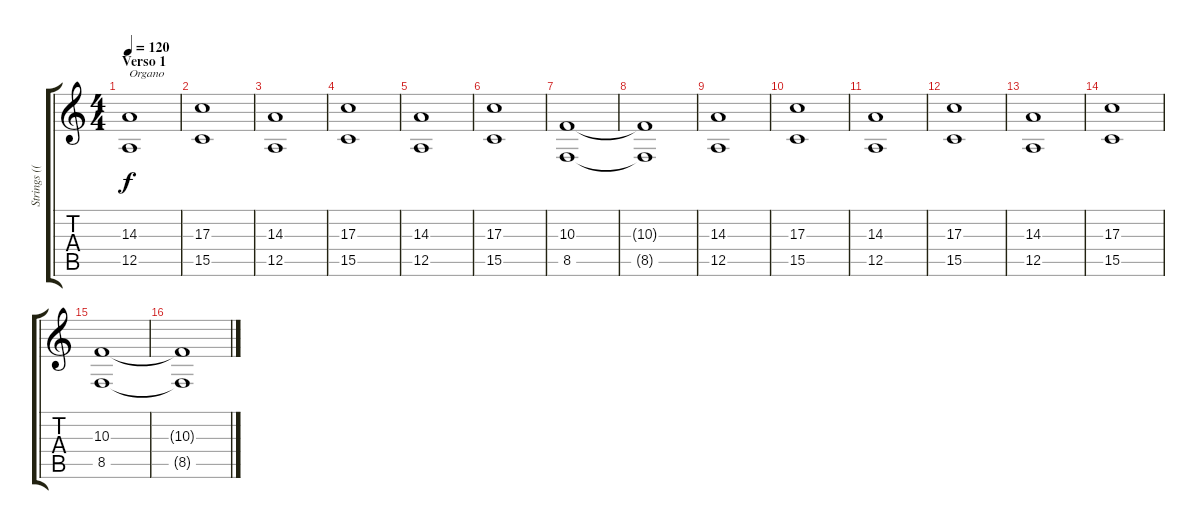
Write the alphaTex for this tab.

\track ("Strings ((Studio))" "Strings ((") {instrument stringensemble2}
\staff {score tabs}
\tuning (E4 B3 G3 D3 A2 E2) {hide}
\ts (4 4)
\section ("" "Verso 1")
\tempo 120
\clef g2
\ks c
(14.3 12.5).1{txt "Organo" dy f instrument stringensemble2} |
(17.3 15.5).1 |
(14.3 12.5).1 |
(17.3 15.5).1 |
(14.3 12.5).1 |
(17.3 15.5).1 |
(10.3 8.5).1 |
(10.3{t} 8.5{t}).1 |
(14.3 12.5).1 |
(17.3 15.5).1 |
(14.3 12.5).1 |
(17.3 15.5).1 |
(14.3 12.5).1 |
(17.3 15.5).1 |
(10.3 8.5).1 |
(10.3{t} 8.5{t}).1
